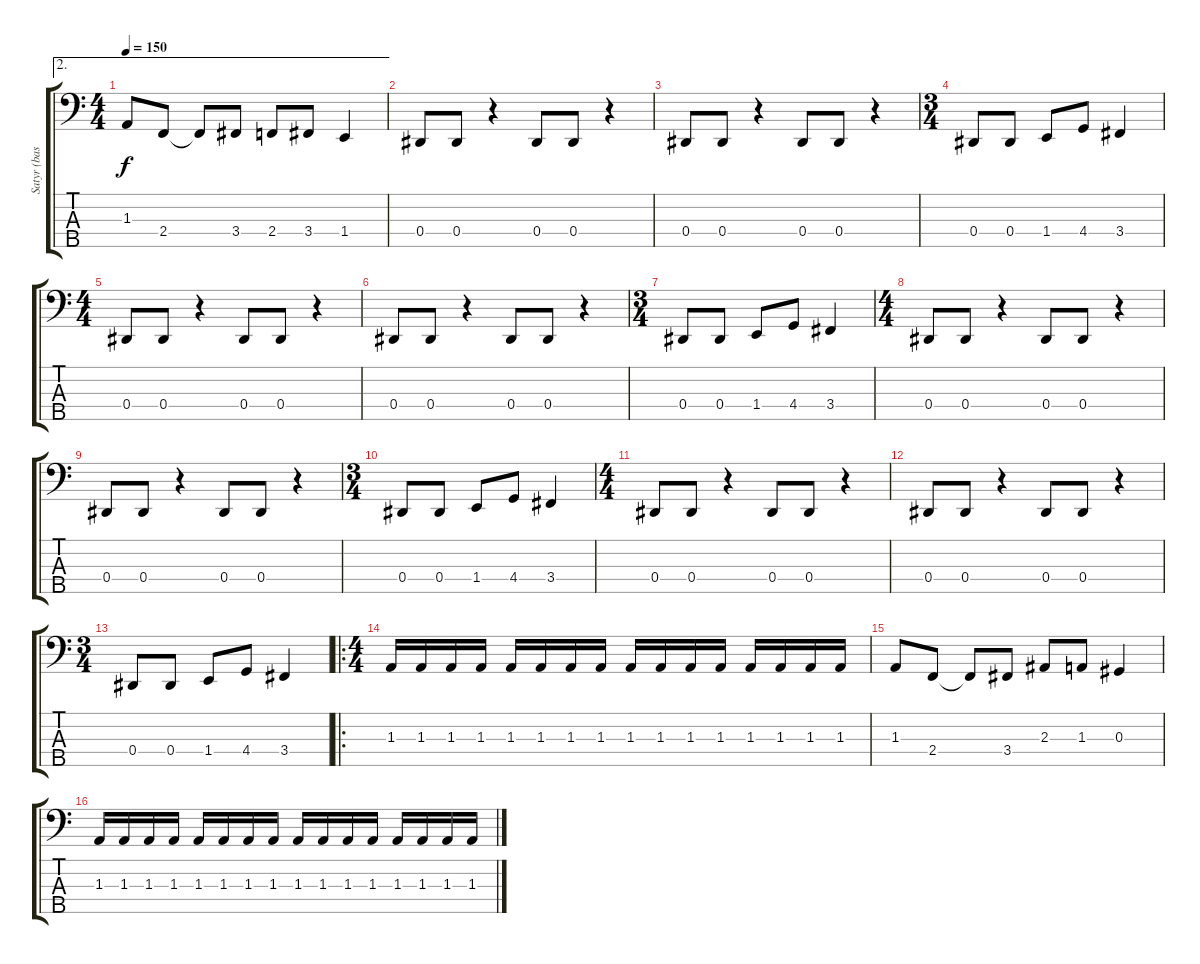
\track ("Satyr (bass)" "Satyr (bas") {instrument electricbasspick}
\staff {score tabs}
\tuning (Gb2 Db2 Ab1 Eb1 Bb0) {hide}
\ae 2
\ts (4 4)
\tempo 150
\clef f4
\ks c
1.3.8{dy f} 2.4.8 2.4{t}.8 3.4.8 2.4.8 3.4.8 1.4.4 |
0.4.8 0.4.8 r.4 0.4.8 0.4.8 r.4 |
0.4.8 0.4.8 r.4 0.4.8 0.4.8 r.4 |
\ts (3 4)
0.4.8 0.4.8 1.4.8 4.4.8 3.4.4 |
\ts (4 4)
0.4.8 0.4.8 r.4 0.4.8 0.4.8 r.4 |
0.4.8 0.4.8 r.4 0.4.8 0.4.8 r.4 |
\ts (3 4)
0.4.8 0.4.8 1.4.8 4.4.8 3.4.4 |
\ts (4 4)
0.4.8 0.4.8 r.4 0.4.8 0.4.8 r.4 |
0.4.8 0.4.8 r.4 0.4.8 0.4.8 r.4 |
\ts (3 4)
0.4.8 0.4.8 1.4.8 4.4.8 3.4.4 |
\ts (4 4)
0.4.8 0.4.8 r.4 0.4.8 0.4.8 r.4 |
0.4.8 0.4.8 r.4 0.4.8 0.4.8 r.4 |
\ts (3 4)
0.4.8 0.4.8 1.4.8 4.4.8 3.4.4 |
\ro
\ts (4 4)
1.3.16 1.3.16 1.3.16 1.3.16 1.3.16 1.3.16 1.3.16 1.3.16 1.3.16 1.3.16 1.3.16 1.3.16 1.3.16 1.3.16 1.3.16 1.3.16 |
1.3.8 2.4.8 2.4{t}.8 3.4.8 2.3.8 1.3.8 0.3.4 |
1.3.16 1.3.16 1.3.16 1.3.16 1.3.16 1.3.16 1.3.16 1.3.16 1.3.16 1.3.16 1.3.16 1.3.16 1.3.16 1.3.16 1.3.16 1.3.16
